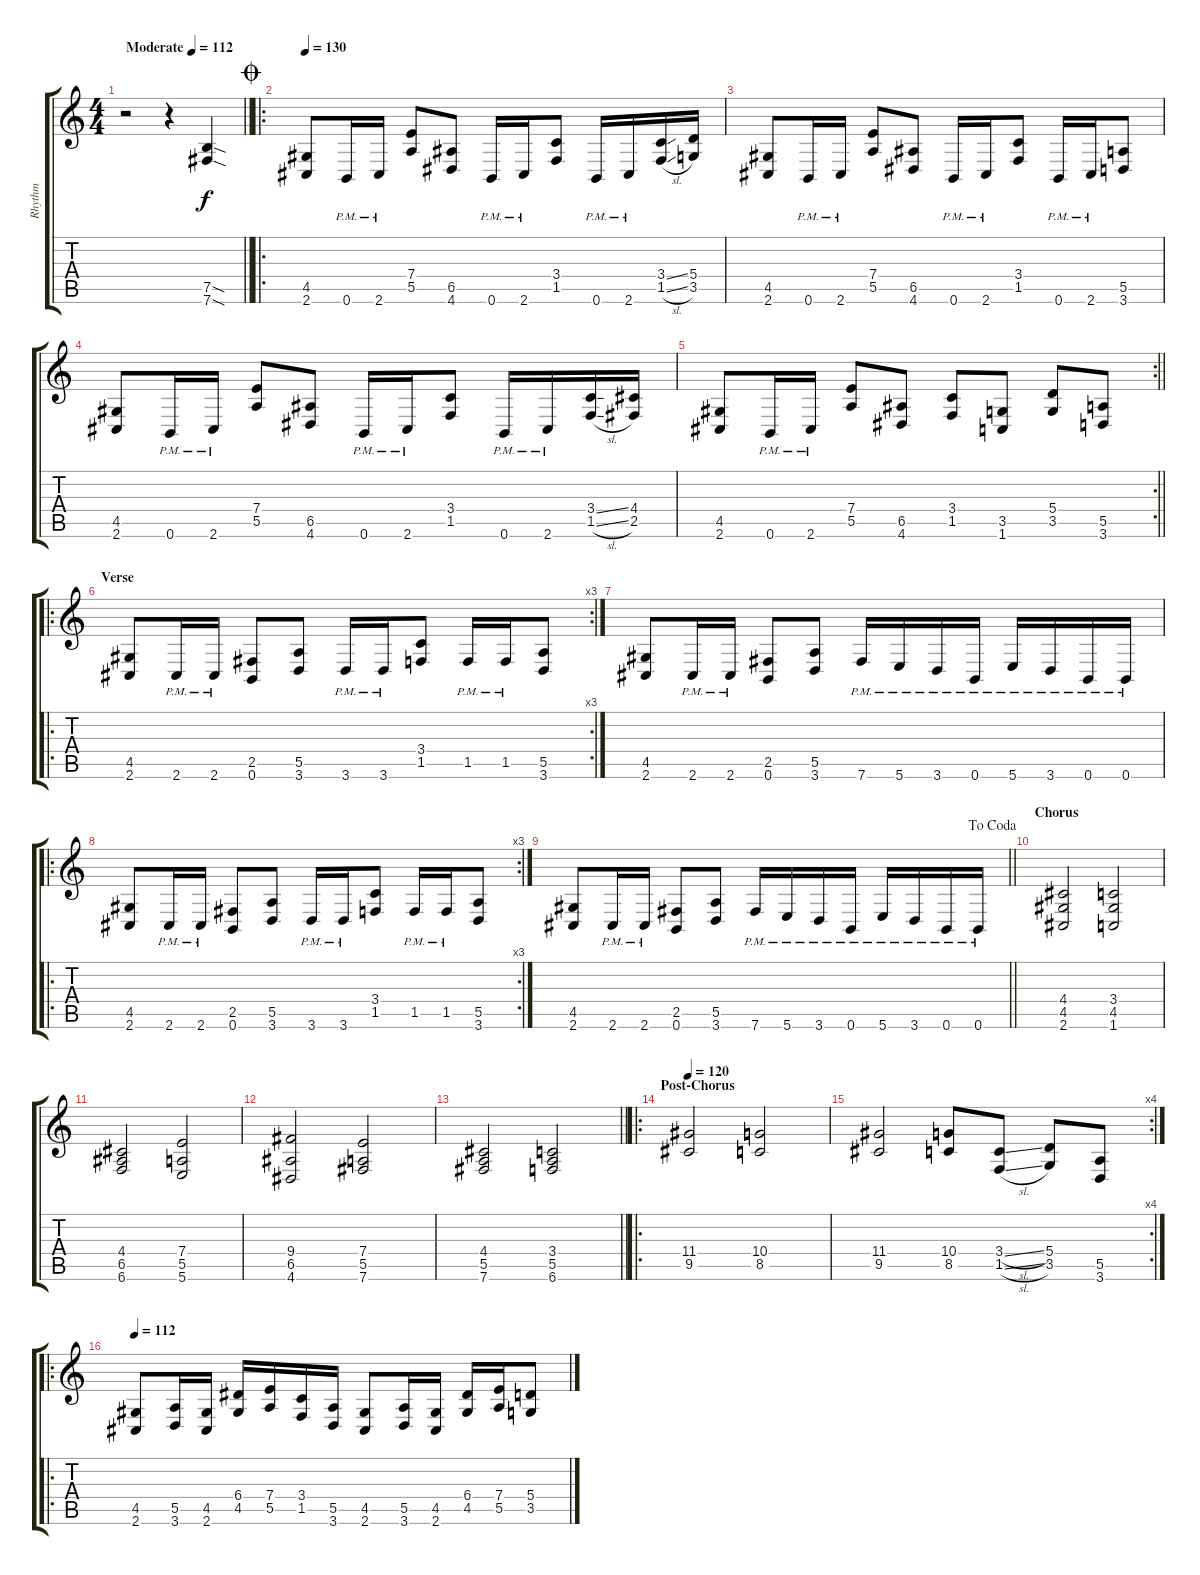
\track ("Rhythm" "Rhythm") {instrument distortionguitar}
\staff {score tabs}
\tuning (B3 Gb3 D3 A2 E2 B1) {hide}
\ts (4 4)
\tempo (112 "Moderate")
\clef g2
\barLineRight lightlight
\ks aminor
r.2{dy f instrument distortionguitar} r.4 (7.5{sod} 7.6{sod}).4 |
\ro
\jump coda
\tempo 130
(4.5 2.6).8 0.6{pm}.16 2.6{pm}.16 (7.4 5.5).8 (6.5 4.6).8 0.6{pm}.16 2.6{pm}.16 (3.4 1.5).8 0.6{pm}.16 2.6{pm}.16 (3.4{ss} 1.5{sl}).16 (5.4 3.5).16 |
(4.5 2.6).8 0.6{pm}.16 2.6{pm}.16 (7.4 5.5).8 (6.5 4.6).8 0.6{pm}.16 2.6{pm}.16 (3.4 1.5).8 0.6{pm}.16 2.6{pm}.16 (5.5 3.6).8 |
(4.5 2.6).8 0.6{pm}.16 2.6{pm}.16 (7.4 5.5).8 (6.5 4.6).8 0.6{pm}.16 2.6{pm}.16 (3.4 1.5).8 0.6{pm}.16 2.6{pm}.16 (3.4{ss} 1.5{sl}).16 (4.4 2.5).16 |
\rc 2
\barLineRight lightlight
(4.5 2.6).8 0.6{pm}.16 2.6{pm}.16 (7.4 5.5).8 (6.5 4.6).8 (3.4 1.5).8 (3.5 1.6).8 (5.4 3.5).8 (5.5 3.6).8 |
\ro
\rc 3
\section ("" "Verse")
(4.5 2.6).8 2.6{pm}.16 2.6{pm}.16 (2.5 0.6).8 (5.5 3.6).8 3.6{pm}.16 3.6{pm}.16 (3.4 1.5).8 1.5{pm}.16 1.5{pm}.16 (5.5 3.6).8 |
(4.5 2.6).8 2.6{pm}.16 2.6{pm}.16 (2.5 0.6).8 (5.5 3.6).8 7.6{pm}.16 5.6{pm}.16 3.6{pm}.16 0.6{pm}.16 5.6{pm}.16 3.6{pm}.16 0.6{pm}.16 0.6{pm}.16 |
\ro
\rc 3
(4.5 2.6).8 2.6{pm}.16 2.6{pm}.16 (2.5 0.6).8 (5.5 3.6).8 3.6{pm}.16 3.6{pm}.16 (3.4 1.5).8 1.5{pm}.16 1.5{pm}.16 (5.5 3.6).8 |
\jump dacoda
\barLineRight lightlight
(4.5 2.6).8 2.6{pm}.16 2.6{pm}.16 (2.5 0.6).8 (5.5 3.6).8 7.6{pm}.16 5.6{pm}.16 3.6{pm}.16 0.6{pm}.16 5.6{pm}.16 3.6{pm}.16 0.6{pm}.16 0.6{pm}.16 |
\section ("" "Chorus")
(4.4 4.5 2.6).2 (3.4 4.5 1.6).2 |
(4.4 6.5 6.6).2 (7.4 5.5 5.6).2 |
(9.4 6.5 4.6).2 (7.4 5.5 7.6).2 |
\barLineRight lightlight
(4.4 5.5 7.6).2 (3.4 5.5 6.6).2 |
\ro
\section ("" "Post-Chorus")
\tempo 120
(11.4 9.5).2 (10.4 8.5).2 |
\rc 4
(11.4 9.5).2 (10.4 8.5).8 (3.4{sl} 1.5{sl}).8 (5.4 3.5).8 (5.5 3.6).8 |
\ro
\tempo 112
(4.5 2.6).8 (5.5 3.6).16 (4.5 2.6).16 (6.4 4.5).16 (7.4 5.5).16 (3.4 1.5).16 (5.5 3.6).16 (4.5 2.6).8 (5.5 3.6).16 (4.5 2.6).16 (6.4 4.5).16 (7.4 5.5).16 (5.4 3.5).8
